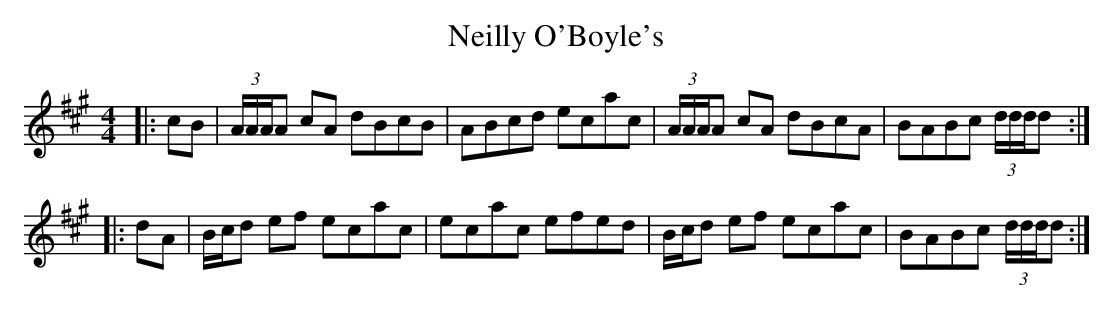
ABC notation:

X:1
T: Neilly O'Boyle's
M: 4/4
L: 1/8
K: Amaj
|:cB|(3A/A/A/A cA dBcB|ABcd ecac|(3A/A/A/A cA dBcA|BABc (3d/d/d/d:|
|:dA|B/c/d ef ecac|ecac efed|B/c/d ef ecac|BABc (3d/d/d/d:|
